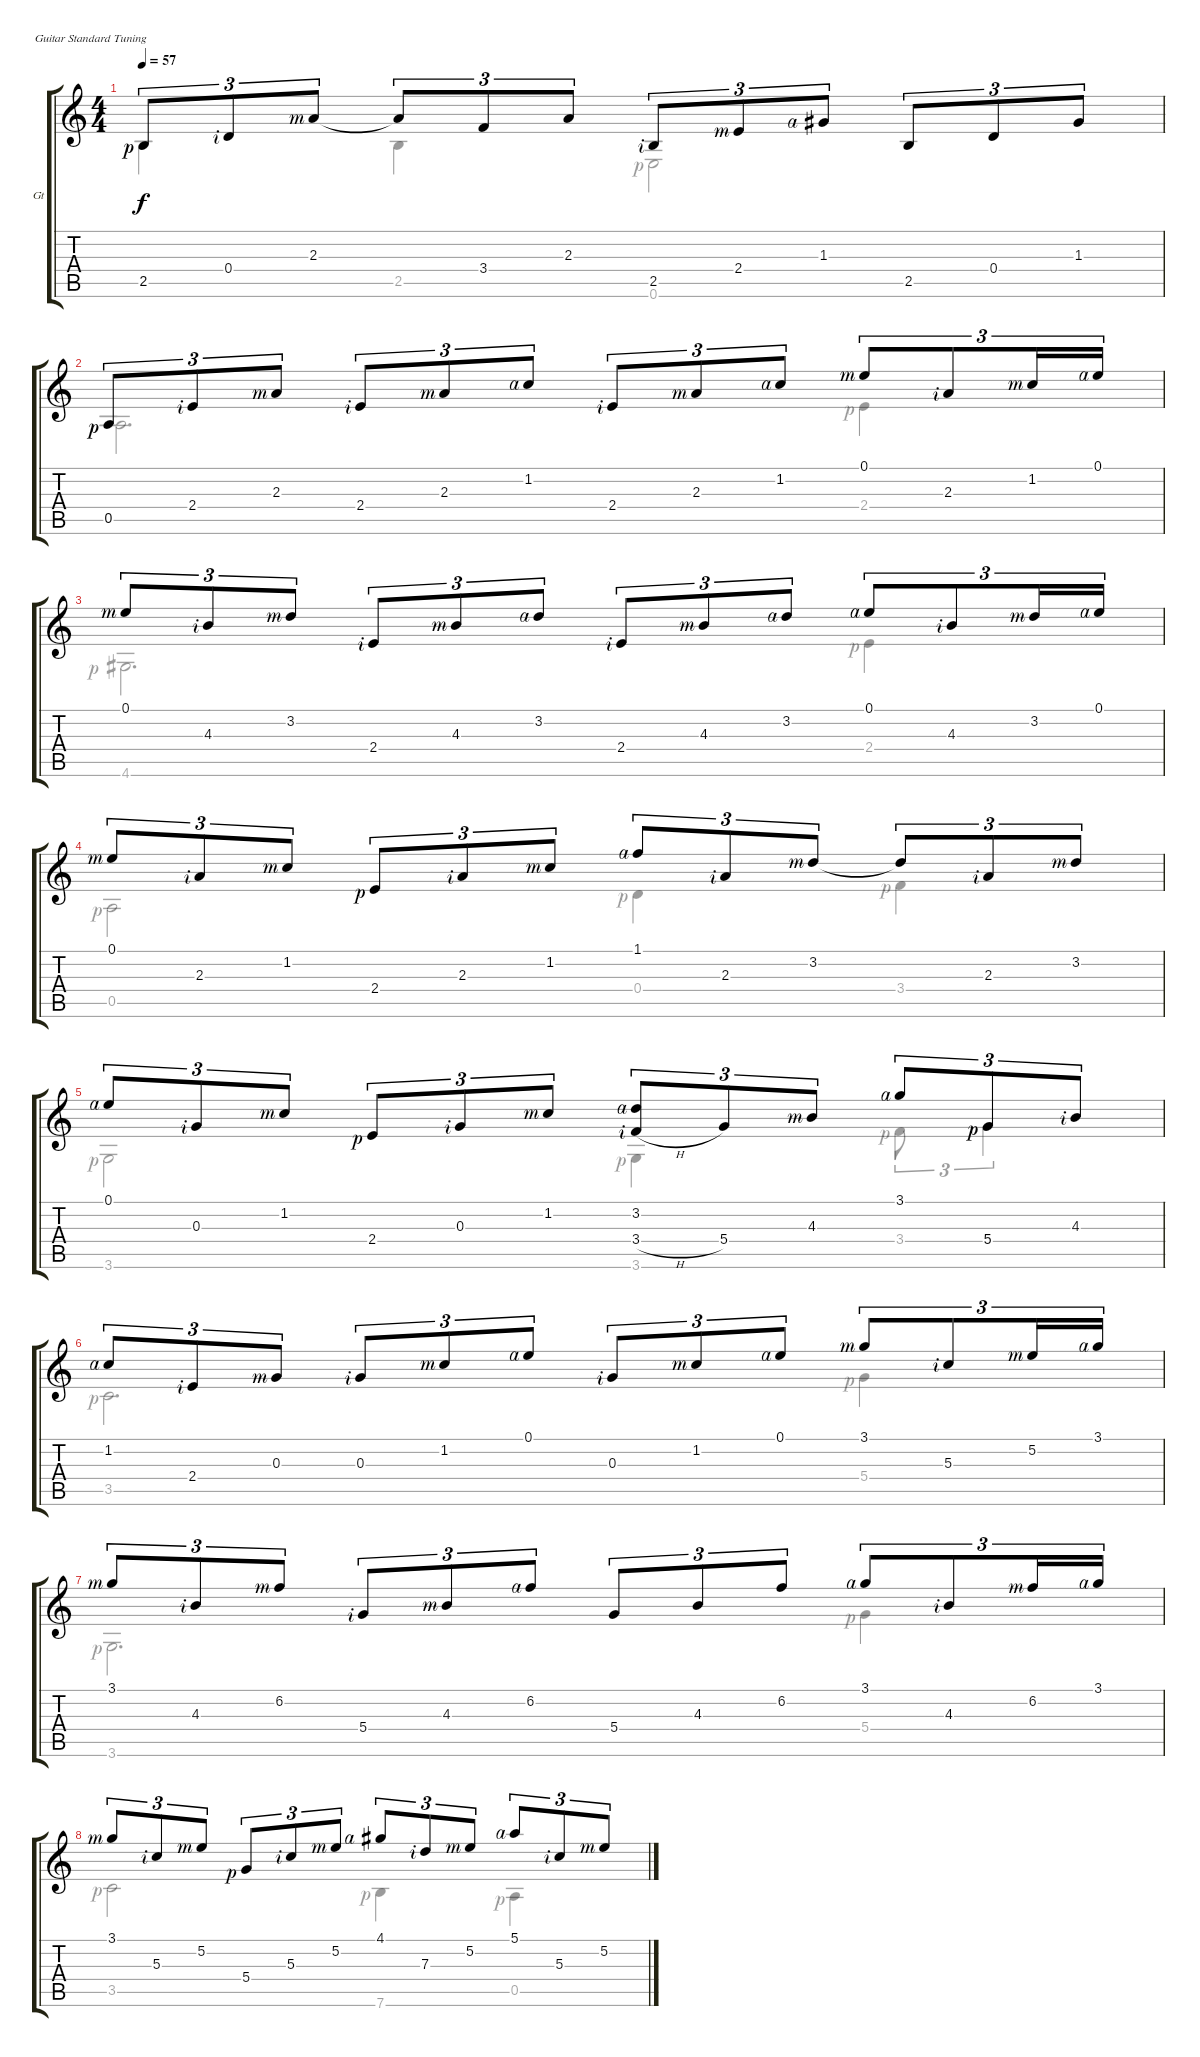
\defaultSystemsLayout 4
\bracketExtendMode groupsimilarinstruments
\firstSystemTrackNameOrientation horizontal
\otherSystemsTrackNameOrientation horizontal
\track ("Guitar" "Gt") {instrument acousticguitarnylon}
\staff {score tabs}
\tuning (E4 B3 G3 D3 A2 E2)
\voice
\ts (4 4)
\tempo 57
\clef g2
\ks c
2.5{rf 1}.8{tu (3 2) dy f} 0.4{rf 2}.8{tu (3 2)} 2.3{rf 3}.8{tu (3 2)} 2.3{t}.8{tu (3 2)} 3.4.8{tu (3 2)} 2.3.8{tu (3 2)} 2.5{rf 2}.8{tu (3 2)} 2.4{rf 3}.8{tu (3 2)} 1.3{rf 4}.8{tu (3 2)} 2.5.8{tu (3 2)} 0.4.8{tu (3 2)} 1.3.8{tu (3 2)} |
0.5{rf 1}.8{tu (3 2)} 2.4{rf 2}.8{tu (3 2)} 2.3{rf 3}.8{tu (3 2)} 2.4{rf 2}.8{tu (3 2)} 2.3{rf 3}.8{tu (3 2)} 1.2{rf 4}.8{tu (3 2)} 2.4{rf 2}.8{tu (3 2)} 2.3{rf 3}.8{tu (3 2)} 1.2{rf 4}.8{tu (3 2)} 0.1{rf 3}.8{tu (3 2)} 2.3{rf 2}.8{tu (3 2)} 1.2{rf 3}.16{tu (3 2)} 0.1{rf 4}.16{tu (3 2)} |
0.1{rf 3}.8{tu (3 2)} 4.3{rf 2}.8{tu (3 2)} 3.2{rf 3}.8{tu (3 2)} 2.4{rf 2}.8{tu (3 2)} 4.3{rf 3}.8{tu (3 2)} 3.2{rf 4}.8{tu (3 2)} 2.4{rf 2}.8{tu (3 2)} 4.3{rf 3}.8{tu (3 2)} 3.2{rf 4}.8{tu (3 2)} 0.1{rf 4}.8{tu (3 2)} 4.3{rf 2}.8{tu (3 2)} 3.2{rf 3}.16{tu (3 2)} 0.1{rf 4}.16{tu (3 2)} |
0.1{rf 3}.8{tu (3 2)} 2.3{rf 2}.8{tu (3 2)} 1.2{rf 3}.8{tu (3 2)} 2.4{rf 1}.8{tu (3 2)} 2.3{rf 2}.8{tu (3 2)} 1.2{rf 3}.8{tu (3 2)} 1.1{rf 4}.8{tu (3 2)} 2.3{rf 2}.8{tu (3 2)} 3.2{rf 3}.8{tu (3 2)} 3.2{t}.8{tu (3 2)} 2.3{rf 2}.8{tu (3 2)} 3.2{rf 3}.8{tu (3 2)} |
0.1{rf 4}.8{tu (3 2)} 0.3{rf 2}.8{tu (3 2)} 1.2{rf 3}.8{tu (3 2)} 2.4{rf 1}.8{tu (3 2)} 0.3{rf 2}.8{tu (3 2)} 1.2{rf 3}.8{tu (3 2)} (3.2{rf 4} 3.4{h rf 2}).8{tu (3 2)} 5.4.8{tu (3 2)} 4.3{rf 3}.8{tu (3 2)} 3.1{rf 4}.8{tu (3 2)} 5.4{rf 1}.8{tu (3 2)} 4.3{rf 2}.8{tu (3 2)} |
1.2{rf 4}.8{tu (3 2)} 2.4{rf 2}.8{tu (3 2)} 0.3{rf 3}.8{tu (3 2)} 0.3{rf 2}.8{tu (3 2)} 1.2{rf 3}.8{tu (3 2)} 0.1{rf 4}.8{tu (3 2)} 0.3{rf 2}.8{tu (3 2)} 1.2{rf 3}.8{tu (3 2)} 0.1{rf 4}.8{tu (3 2)} 3.1{rf 3}.8{tu (3 2)} 5.3{rf 2}.8{tu (3 2)} 5.2{rf 3}.16{tu (3 2)} 3.1{rf 4}.16{tu (3 2)} |
3.1{rf 3}.8{tu (3 2)} 4.3{rf 2}.8{tu (3 2)} 6.2{rf 3}.8{tu (3 2)} 5.4{rf 2}.8{tu (3 2)} 4.3{rf 3}.8{tu (3 2)} 6.2{rf 4}.8{tu (3 2)} 5.4.8{tu (3 2)} 4.3.8{tu (3 2)} 6.2.8{tu (3 2)} 3.1{rf 4}.8{tu (3 2)} 4.3{rf 2}.8{tu (3 2)} 6.2{rf 3}.16{tu (3 2)} 3.1{rf 4}.16{tu (3 2)} |
3.1{rf 3}.8{tu (3 2)} 5.3{rf 2}.8{tu (3 2)} 5.2{rf 3}.8{tu (3 2)} 5.4{rf 1}.8{tu (3 2)} 5.3{rf 2}.8{tu (3 2)} 5.2{rf 3}.8{tu (3 2)} 4.1{rf 4}.8{tu (3 2)} 7.3{rf 2}.8{tu (3 2)} 5.2{rf 3}.8{tu (3 2)} 5.1{rf 4}.8{tu (3 2)} 5.3{rf 2}.8{tu (3 2)} 5.2{rf 3}.8{tu (3 2)}
\voice
\clef g2
\ottava regular
\simile none
\ks c
2.5{rf 1}.4{dy f} 2.5.4 0.6{rf 1}.2 |
0.5{rf 1}.2{d} 2.4{rf 1}.4 |
4.6{rf 1}.2{d} 2.4{rf 1}.4 |
0.5{rf 1}.2 0.4{rf 1}.4 3.4{rf 1}.4 |
3.6{rf 1}.2 3.6{rf 1}.4 3.4{rf 1}.8{tu (3 2)} 5.4{rf 1}.4{tu (3 2)} |
3.5{rf 1}.2{d} 5.4{rf 1}.4 |
3.6{rf 1}.2{d} 5.4{rf 1}.4 |
3.5{rf 1}.2 7.6{rf 1}.4 0.5{rf 1}.4
